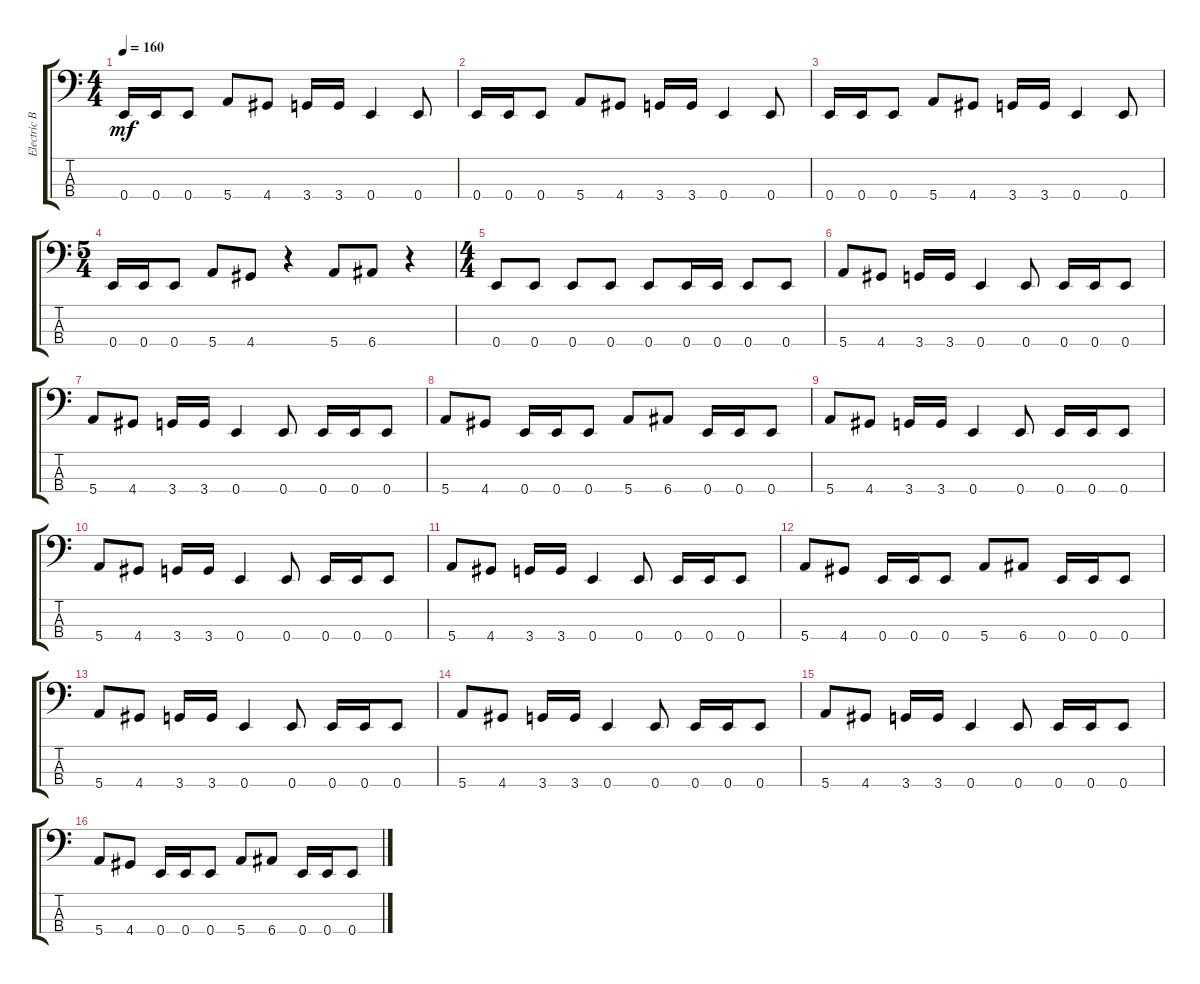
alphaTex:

\track ("Electric Bass" "Electric B") {instrument electricbassfinger}
\staff {score tabs}
\tuning (G2 D2 A1 E1) {hide}
\ts (4 4)
\tempo 160
\clef f4
\ks c
0.4.16{dy mf} 0.4.16 0.4.8 5.4.8 4.4.8 3.4.16 3.4.16 0.4.4 0.4.8 |
0.4.16 0.4.16 0.4.8 5.4.8 4.4.8 3.4.16 3.4.16 0.4.4 0.4.8 |
0.4.16 0.4.16 0.4.8 5.4.8 4.4.8 3.4.16 3.4.16 0.4.4 0.4.8 |
\ts (5 4)
0.4.16 0.4.16 0.4.8 5.4.8 4.4.8 r.4 5.4.8 6.4.8 r.4 |
\ts (4 4)
0.4.8 0.4.8 0.4.8 0.4.8 0.4.8 0.4.16 0.4.16 0.4.8 0.4.8 |
5.4.8 4.4.8 3.4.16 3.4.16 0.4.4 0.4.8 0.4.16 0.4.16 0.4.8 |
5.4.8 4.4.8 3.4.16 3.4.16 0.4.4 0.4.8 0.4.16 0.4.16 0.4.8 |
5.4.8 4.4.8 0.4.16 0.4.16 0.4.8 5.4.8 6.4.8 0.4.16 0.4.16 0.4.8 |
5.4.8 4.4.8 3.4.16 3.4.16 0.4.4 0.4.8 0.4.16 0.4.16 0.4.8 |
5.4.8 4.4.8 3.4.16 3.4.16 0.4.4 0.4.8 0.4.16 0.4.16 0.4.8 |
5.4.8 4.4.8 3.4.16 3.4.16 0.4.4 0.4.8 0.4.16 0.4.16 0.4.8 |
5.4.8 4.4.8 0.4.16 0.4.16 0.4.8 5.4.8 6.4.8 0.4.16 0.4.16 0.4.8 |
5.4.8 4.4.8 3.4.16 3.4.16 0.4.4 0.4.8 0.4.16 0.4.16 0.4.8 |
5.4.8 4.4.8 3.4.16 3.4.16 0.4.4 0.4.8 0.4.16 0.4.16 0.4.8 |
5.4.8 4.4.8 3.4.16 3.4.16 0.4.4 0.4.8 0.4.16 0.4.16 0.4.8 |
5.4.8 4.4.8 0.4.16 0.4.16 0.4.8 5.4.8 6.4.8 0.4.16 0.4.16 0.4.8
